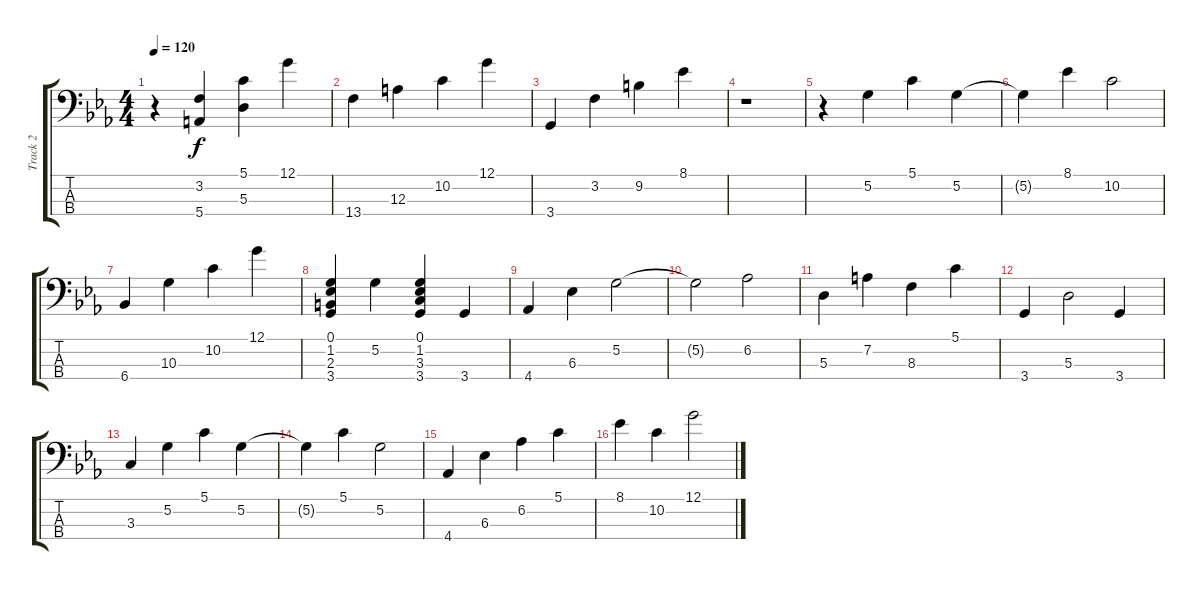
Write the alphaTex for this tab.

\track ("Track 2" "Track 2") {instrument electricbassfinger}
\staff {score tabs}
\tuning (G2 D2 A1 E1) {hide}
\ts (4 4)
\tempo 120
\clef f4
\ks eb
r.4{dy f} (3.2 5.4).4 (5.1 5.3).4 12.1.4 |
13.4.4 12.3.4 10.2.4 12.1.4 |
3.4.4 3.2.4 9.2.4 8.1.4 |
r.1 |
r.4 5.2.4 5.1.4 5.2.4 |
5.2{t}.4 8.1.4 10.2.2 |
6.4.4 10.3.4 10.2.4 12.1.4 |
(0.1 1.2 2.3 3.4).4 5.2.4 (0.1 1.2 3.3 3.4).4 3.4.4 |
4.4.4 6.3.4 5.2.2 |
5.2{t}.2 6.2.2 |
5.3.4 7.2.4 8.3.4 5.1.4 |
3.4.4 5.3.2 3.4.4 |
3.3.4 5.2.4 5.1.4 5.2.4 |
5.2{t}.4 5.1.4 5.2.2 |
4.4.4 6.3.4 6.2.4 5.1.4 |
8.1.4 10.2.4 12.1.2
